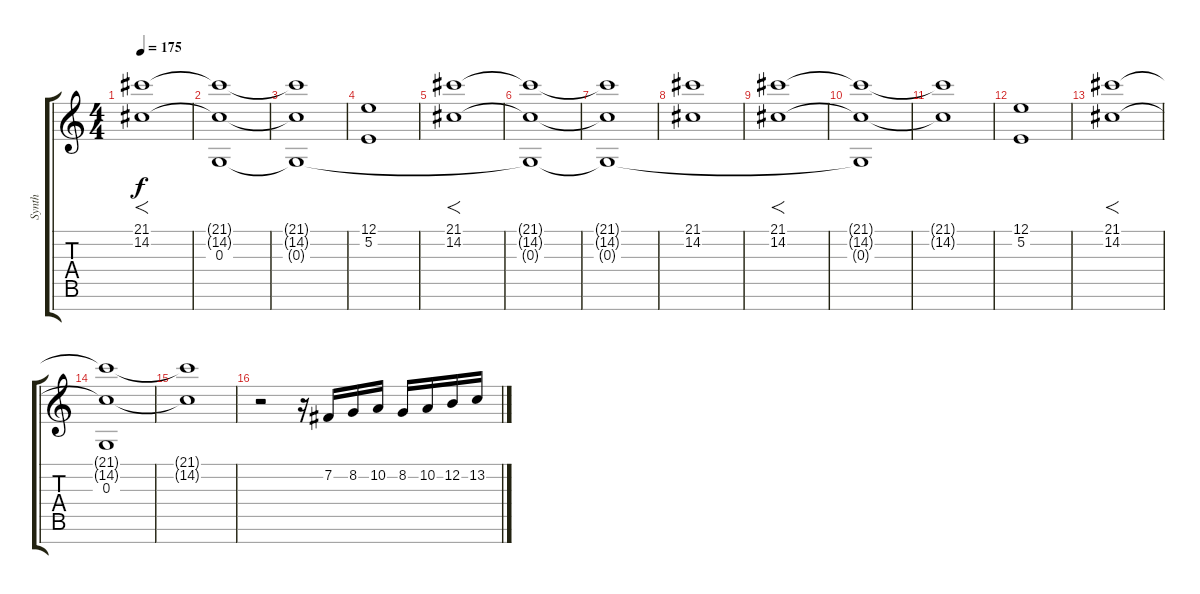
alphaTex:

\track ("Synth" "Synth") {instrument stringensemble1}
\staff {score tabs}
\tuning (E4 B3 G3 D3 A2 E2 B1) {hide}
\ts (4 4)
\tempo 175
\clef g2
\ks c
(21.1 14.2).1{f dy f instrument stringensemble1} |
(21.1{t} 14.2{t} 0.3).1 |
(21.1{t} 14.2{t} 0.3{t}).1 |
(12.1 5.2).1 |
(21.1 14.2).1{f} |
(21.1{t} 14.2{t} 0.3{t}).1 |
(21.1{t} 14.2{t} 0.3{t}).1 |
(21.1 14.2).1 |
(21.1 14.2).1{f} |
(21.1{t} 14.2{t} 0.3{t}).1 |
(21.1{t} 14.2{t}).1 |
(12.1 5.2).1 |
(21.1 14.2).1{f} |
(21.1{t} 14.2{t} 0.3).1 |
(21.1{t} 14.2{t}).1 |
r.2{volume 9} r.16 7.2.16 8.2.16 10.2.16 8.2.16 10.2.16 12.2.16 13.2.16
